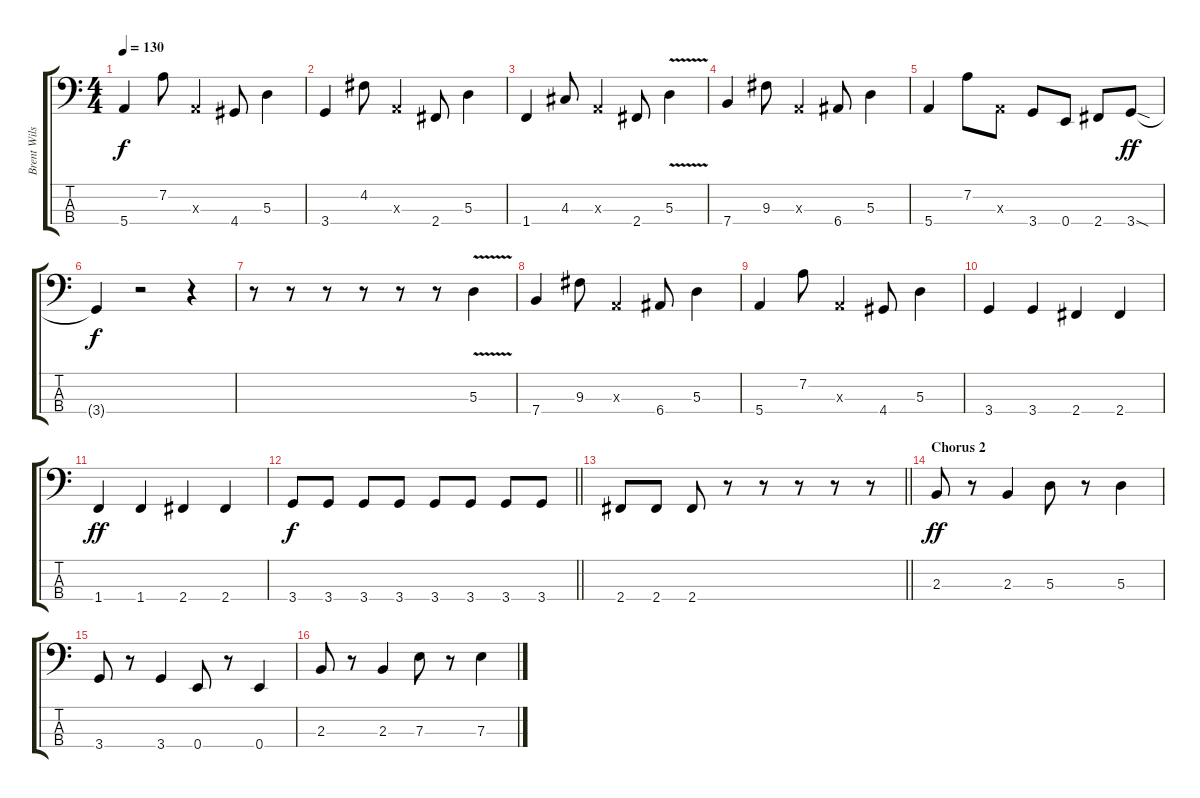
\track ("Brent Wilson (Bass)" "Brent Wils") {instrument electricbasspick}
\staff {score tabs}
\tuning (G2 D2 A1 E1) {hide}
\ts (4 4)
\tempo 130
\clef f4
\ks c
5.4.4{dy f} 7.2.8 0.3{x}.4 4.4.8 5.3.4 |
3.4.4 4.2.8 0.3{x}.4 2.4.8 5.3.4 |
1.4.4 4.3.8 0.3{x}.4 2.4.8 5.3{v}.4 |
7.4.4 9.3.8 0.3{x}.4 6.4.8 5.3.4 |
5.4.4 7.2.8 0.3{x}.8 3.4.8 0.4.8 2.4.8 3.4{sod}.8{dy ff} |
3.4{t}.4{dy f} r.2 r.4 |
r.8 r.8 r.8 r.8 r.8 r.8 5.3{v}.4 |
7.4.4 9.3.8 0.3{x}.4 6.4.8 5.3.4 |
5.4.4 7.2.8 0.3{x}.4 4.4.8 5.3.4 |
3.4.4 3.4.4 2.4.4 2.4.4 |
1.4.4{dy ff} 1.4.4 2.4.4 2.4.4 |
\barLineRight lightlight
3.4.8{dy f} 3.4.8 3.4.8 3.4.8 3.4.8 3.4.8 3.4.8 3.4.8 |
\barLineRight lightlight
2.4.8 2.4.8 2.4.8 r.8 r.8 r.8 r.8 r.8 |
\section ("" "Chorus 2")
2.3.8{dy ff} r.8 2.3.4 5.3.8 r.8 5.3.4 |
3.4.8 r.8 3.4.4 0.4.8 r.8 0.4.4 |
2.3.8 r.8 2.3.4 7.3.8 r.8 7.3.4
